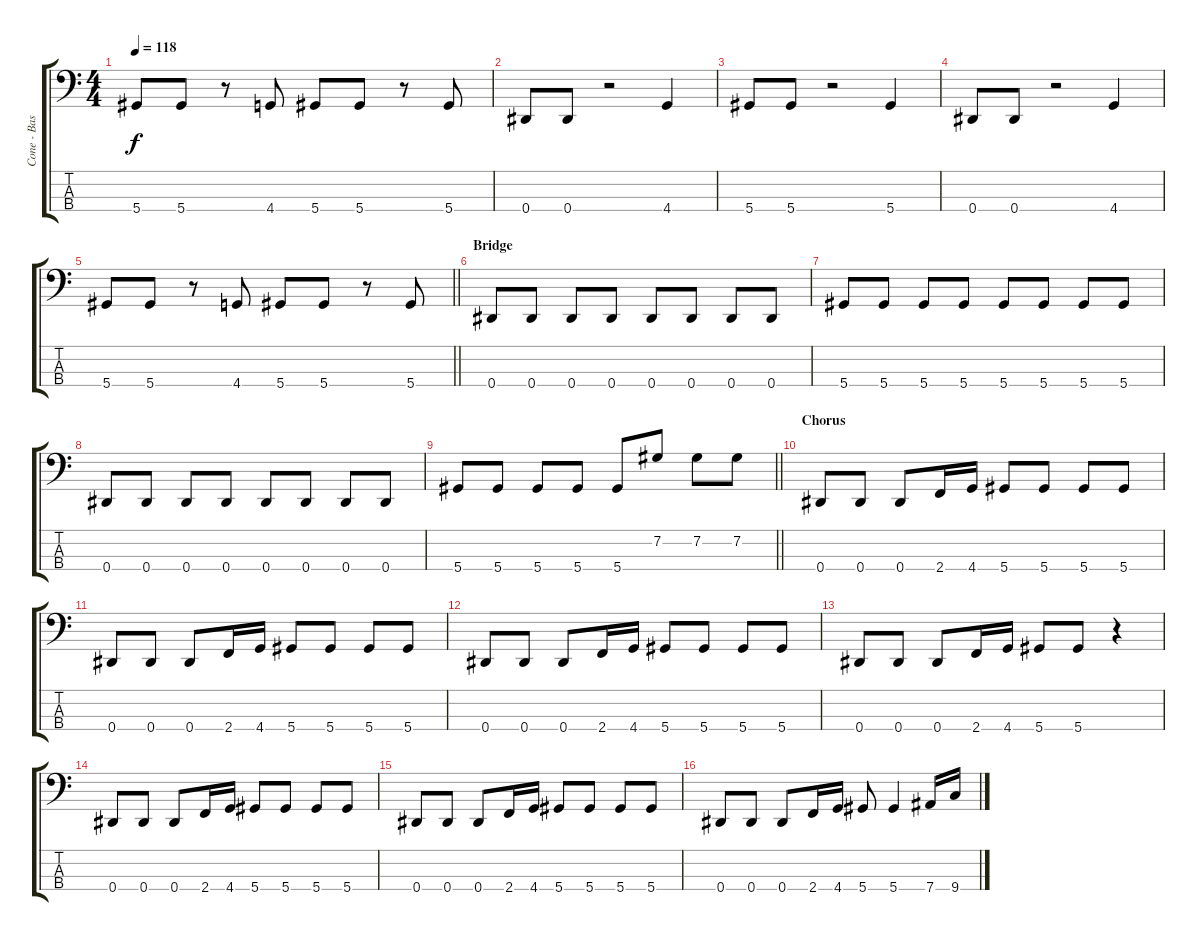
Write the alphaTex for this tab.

\track ("Cone - Bass" "Cone - Bas") {instrument electricbassfinger}
\staff {score tabs}
\tuning (Gb2 Db2 Ab1 Eb1) {hide}
\ts (4 4)
\tempo 118
\clef f4
\ks c
5.4.8{dy f} 5.4.8 r.8 4.4.8 5.4.8 5.4.8 r.8 5.4.8 |
0.4.8 0.4.8 r.2 4.4.4 |
5.4.8 5.4.8 r.2 5.4.4 |
0.4.8 0.4.8 r.2 4.4.4 |
\barLineRight lightlight
5.4.8 5.4.8 r.8 4.4.8 5.4.8 5.4.8 r.8 5.4.8 |
\section ("" "Bridge")
0.4.8 0.4.8 0.4.8 0.4.8 0.4.8 0.4.8 0.4.8 0.4.8 |
5.4.8 5.4.8 5.4.8 5.4.8 5.4.8 5.4.8 5.4.8 5.4.8 |
0.4.8 0.4.8 0.4.8 0.4.8 0.4.8 0.4.8 0.4.8 0.4.8 |
\barLineRight lightlight
5.4.8 5.4.8 5.4.8 5.4.8 5.4.8 7.2.8 7.2.8 7.2.8 |
\section ("" "Chorus")
0.4.8 0.4.8 0.4.8 2.4.16 4.4.16 5.4.8 5.4.8 5.4.8 5.4.8 |
0.4.8 0.4.8 0.4.8 2.4.16 4.4.16 5.4.8 5.4.8 5.4.8 5.4.8 |
0.4.8 0.4.8 0.4.8 2.4.16 4.4.16 5.4.8 5.4.8 5.4.8 5.4.8 |
0.4.8 0.4.8 0.4.8 2.4.16 4.4.16 5.4.8 5.4.8 r.4 |
0.4.8 0.4.8 0.4.8 2.4.16 4.4.16 5.4.8 5.4.8 5.4.8 5.4.8 |
0.4.8 0.4.8 0.4.8 2.4.16 4.4.16 5.4.8 5.4.8 5.4.8 5.4.8 |
0.4.8 0.4.8 0.4.8 2.4.16 4.4.16 5.4.8 5.4.4 7.4.16 9.4.16
